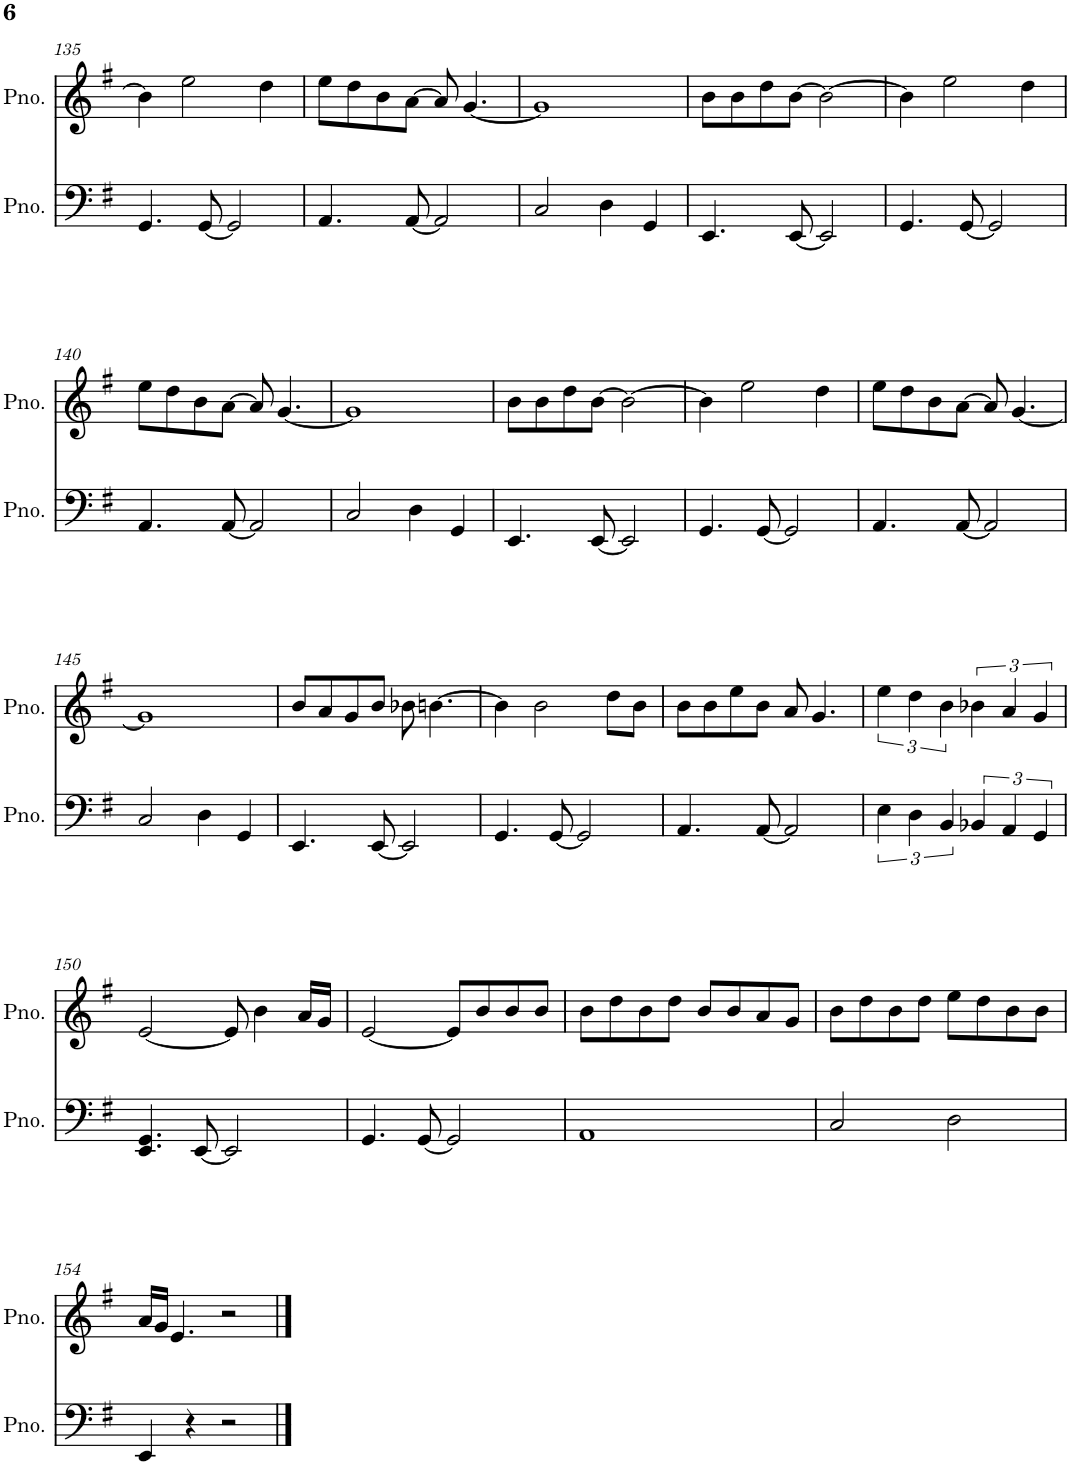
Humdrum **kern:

**kern	**kern
*part2	*part1
*staff2	*staff1
*I"Piano	*I"Piano
*I'Pno.	*I'Pno.
!!LO:PB:g=z
*clefG2	*clefF4
*k[f#]	*k[f#]
*M4/4	*M4/4
=135	=135
4.GG/	4b\]
.	2ee\
[8GG/	.
2GG/]	.
.	4dd\
=136	=136
4.AA/	8ee\L
.	8dd\
.	8b\
[8AA/	[8a\J
2AA/]	8a/]
.	[4.g/
=137	=137
2C/	1g]
4D\	.
4GG/	.
=138	=138
4.EE/	8b\L
.	8b\
.	8dd\
[8EE/	[8b\J
2EE/]	2b\_
=139	=139
4.GG/	4b\]
.	2ee\
[8GG/	.
2GG/]	.
.	4dd\
!!LO:LB:g=z
=140	=140
4.AA/	8ee\L
.	8dd\
.	8b\
[8AA/	[8a\J
2AA/]	8a/]
.	[4.g/
=141	=141
2C/	1g]
4D\	.
4GG/	.
=142	=142
4.EE/	8b\L
.	8b\
.	8dd\
[8EE/	[8b\J
2EE/]	2b\_
=143	=143
4.GG/	4b\]
.	2ee\
[8GG/	.
2GG/]	.
.	4dd\
=144	=144
4.AA/	8ee\L
.	8dd\
.	8b\
[8AA/	[8a\J
2AA/]	8a/]
.	[4.g/
!!LO:LB:g=z
=145	=145
2C/	1g]
4D\	.
4GG/	.
=146	=146
4.EE/	8b/L
.	8a/
.	8g/
[8EE/	8b/J
2EE/]	8b-X\
.	[4.bn\
=147	=147
4.GG/	4b\]
.	2b\
[8GG/	.
2GG/]	.
.	8dd\L
.	8b\J
=148	=148
4.AA/	8b\L
.	8b\
.	8ee\
[8AA/	8b\J
2AA/]	8a/
.	4.g/
=149	=149
6E\	6ee\
6D\	6dd\
6BB/	6b\
6BB-X/	6b-X\
6AA/	6a/
6GG/	6g/
!!LO:LB:g=z
=150	=150
4.EE/ 4.GG/	[2e/
[8EE/	.
2EE/]	8e/]
.	4b\
.	16a/LL
.	16g/JJ
=151	=151
4.GG/	[2e/
[8GG/	.
2GG/]	8e/L]
.	8b/
.	8b/
.	8b/J
=152	=152
1AA	8b\L
.	8dd\
.	8b\
.	8dd\J
.	8b/L
.	8b/
.	8a/
.	8g/J
=153	=153
2C/	8b\L
.	8dd\
.	8b\
.	8dd\J
2D\	8ee\L
.	8dd\
.	8b\
.	8b\J
!!LO:LB:g=z
=154	=154
4EE/	16a/LL
.	16g/JJ
.	4.e/
4r	.
2r	2r
==	==
*-	*-
